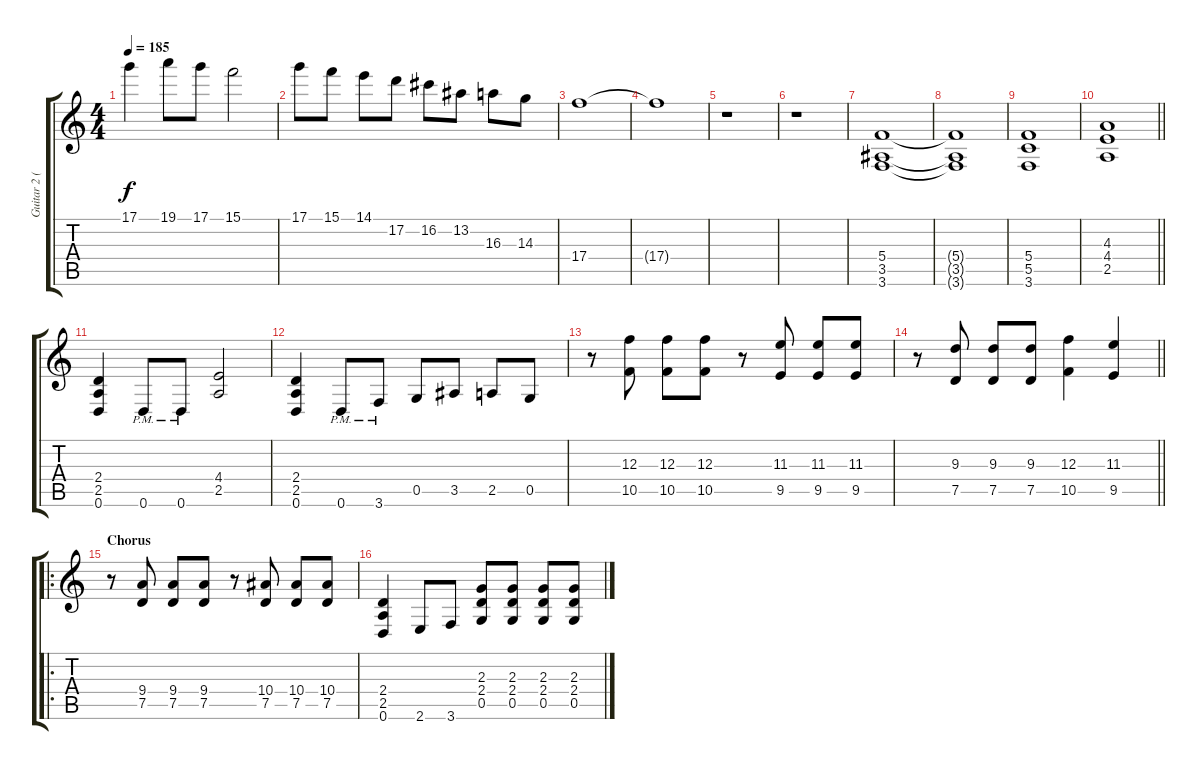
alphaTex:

\track ("Guitar 2 (Ale)" "Guitar 2 (") {instrument distortionguitar}
\staff {score tabs}
\tuning (D4 A3 F3 C3 G2 D2) {hide}
\ts (4 4)
\tempo 185
\clef g2
\ks c
17.1.4{dy f} 19.1.8 17.1.8 15.1.2 |
17.1.8 15.1.8 14.1.8 17.2.8 16.2.8 13.2.8 16.3.8 14.3.8 |
17.4.1 |
17.4{t}.1 |
r.1 |
r.1 |
(5.4 3.5 3.6).1 |
(5.4{t} 3.5{t} 3.6{t}).1 |
(5.4 5.5 3.6).1 |
\barLineRight lightlight
(4.3 4.4 2.5).1 |
(2.4 2.5 0.6).4 0.6{pm}.8 0.6{pm}.8 (4.4 2.5).2 |
(2.4 2.5 0.6).4 0.6{pm}.8 3.6{pm}.8 0.5.8 3.5.8 2.5.8 0.5.8 |
r.8 (12.3 10.5).8 (12.3 10.5).8 (12.3 10.5).8 r.8 (11.3 9.5).8 (11.3 9.5).8 (11.3 9.5).8 |
\barLineRight lightlight
r.8 (9.3 7.5).8 (9.3 7.5).8 (9.3 7.5).8 (12.3 10.5).4 (11.3 9.5).4 |
\ro
\section ("" "Chorus")
r.8 (9.4 7.5).8 (9.4 7.5).8 (9.4 7.5).8 r.8 (10.4 7.5).8 (10.4 7.5).8 (10.4 7.5).8 |
(2.4 2.5 0.6).4 2.6.8 3.6.8 (2.3 2.4 0.5).8 (2.3 2.4 0.5).8 (2.3 2.4 0.5).8 (2.3 2.4 0.5).8
